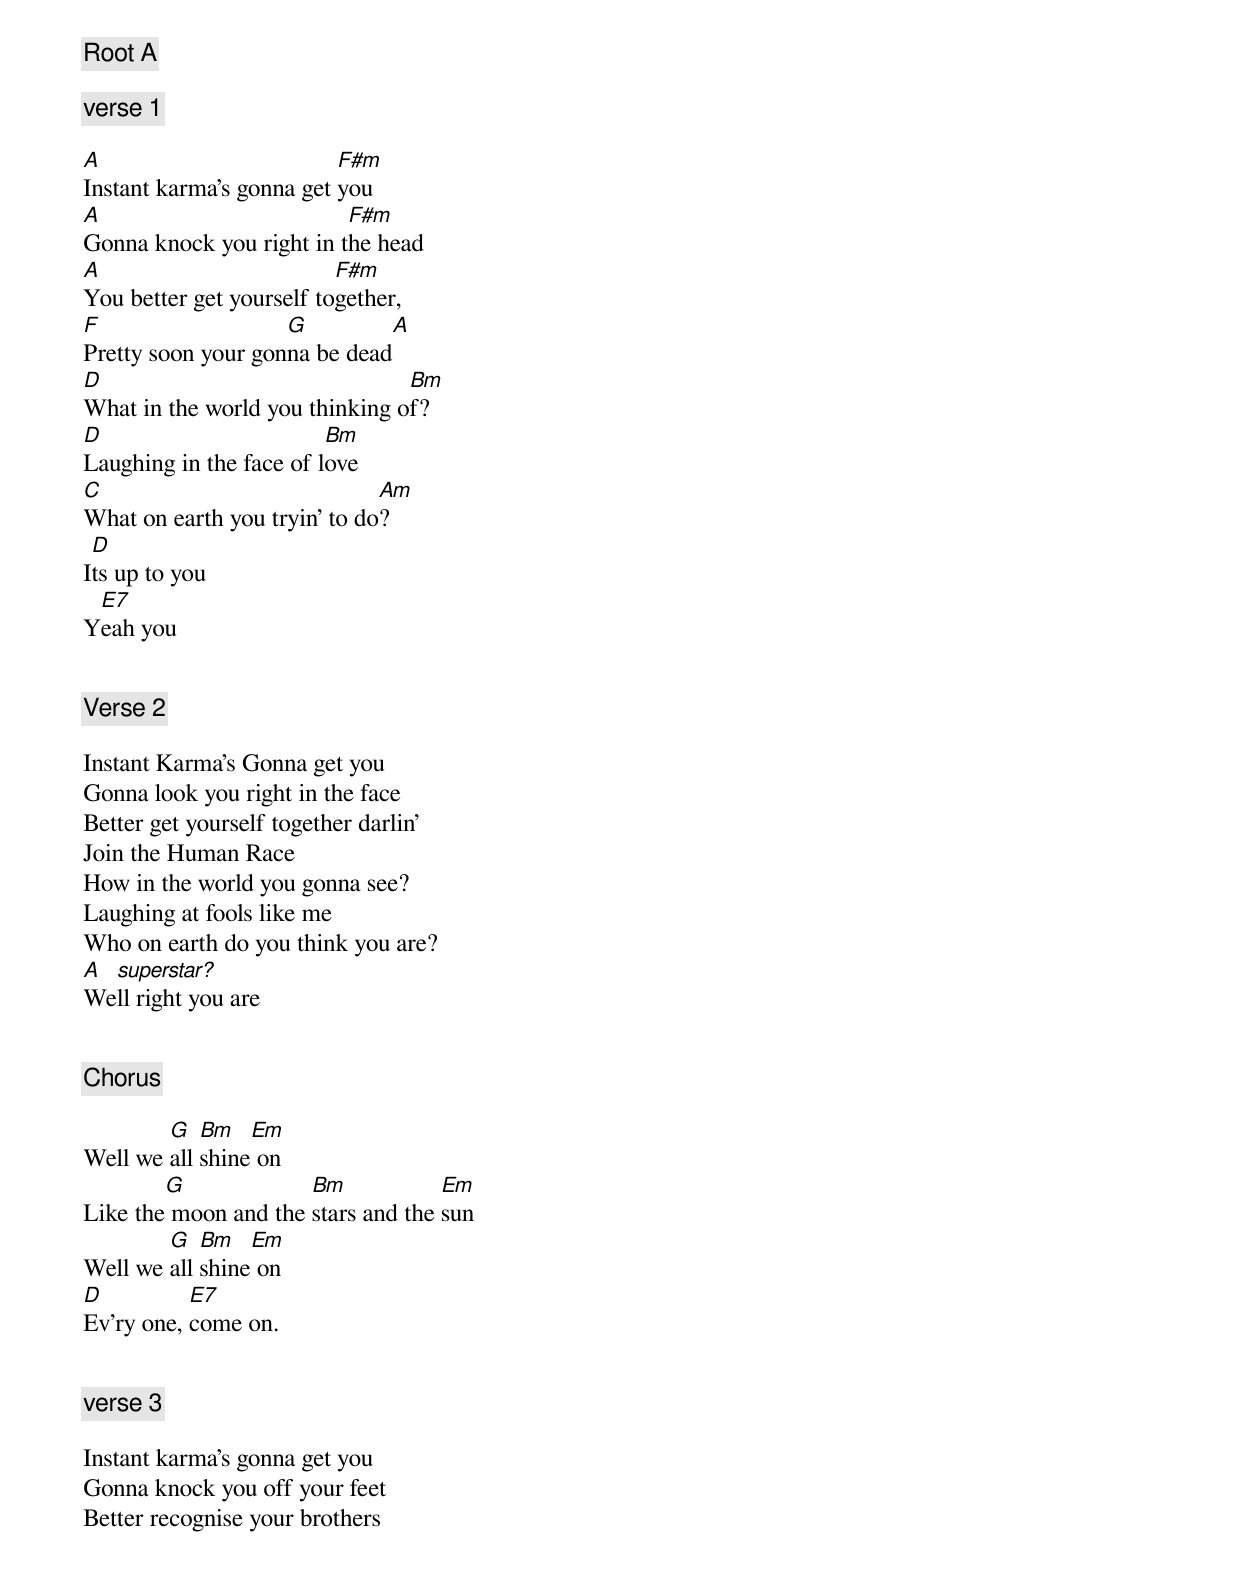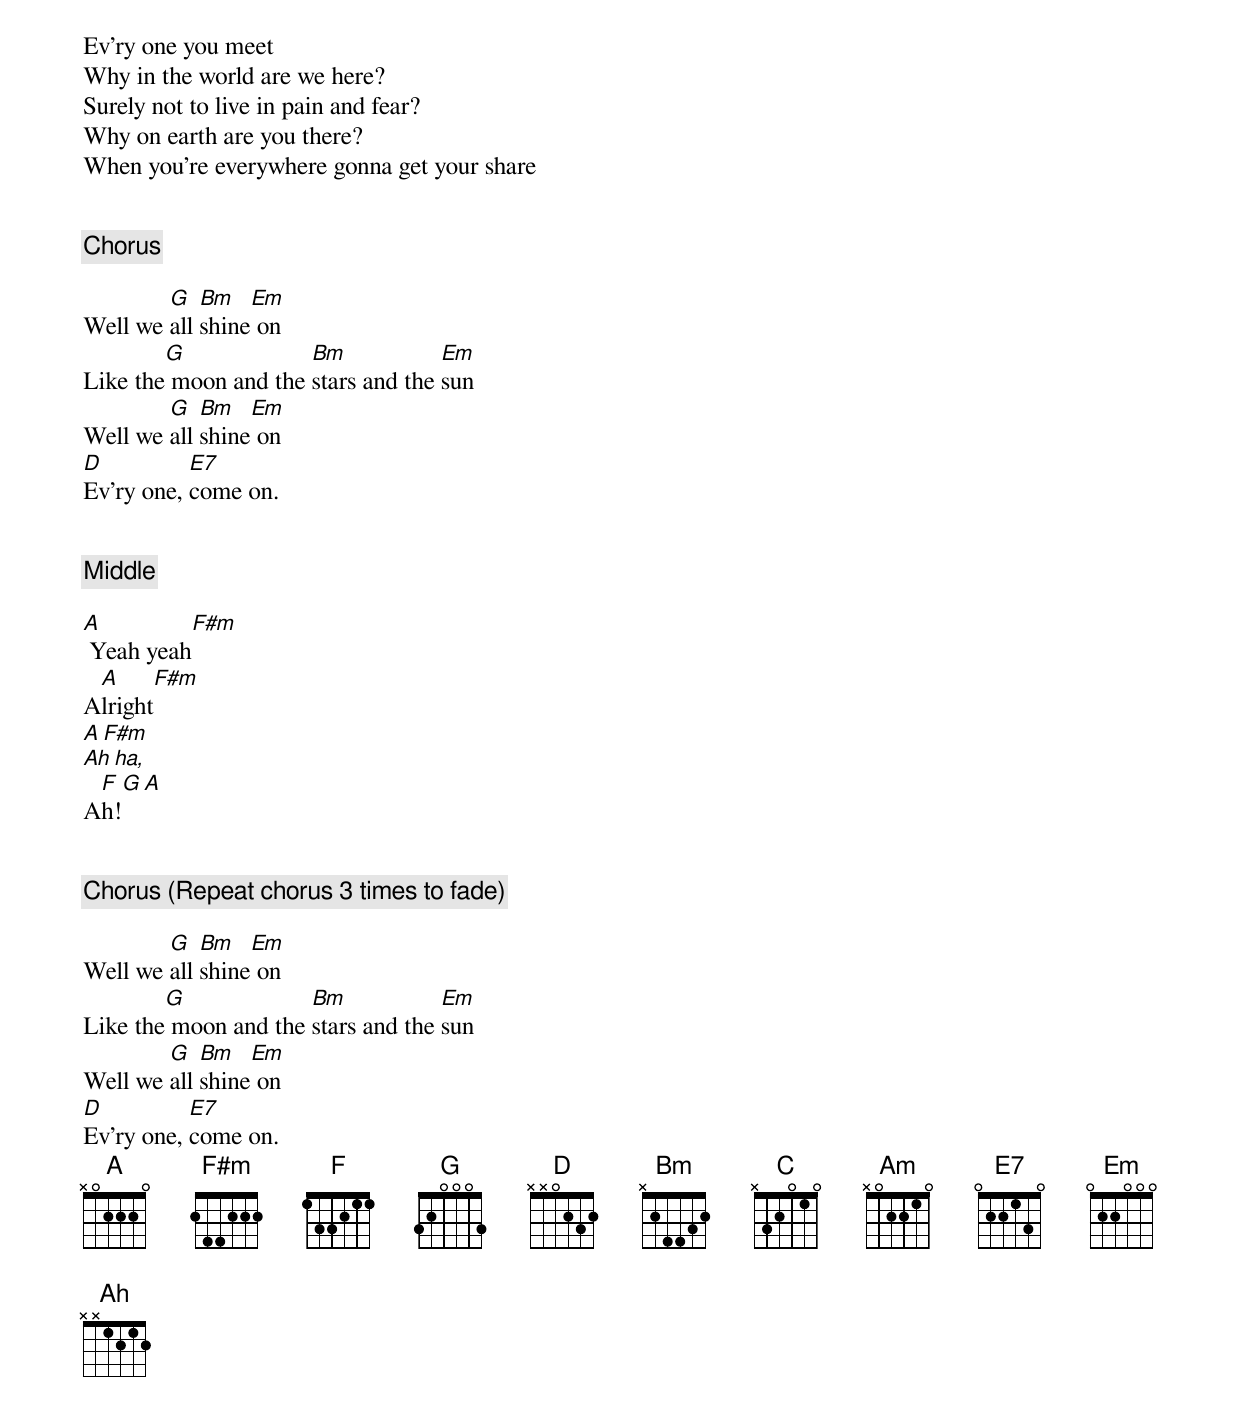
[Root] A

[verse 1]

A                         F#m
Instant karma's gonna get you
A                         F#m
Gonna knock you right in the head
A                         F#m
You better get yourself together,
F                   G          A
Pretty soon your gonna be dead
D                               Bm
What in the world you thinking of?
D                        Bm
Laughing in the face of love
C                             Am
What on earth you tryin' to do?
 D
Its up to you
 E7
Yeah you


[Verse 2]

Instant Karma's Gonna get you
Gonna look you right in the face
Better get yourself together darlin'
Join the Human Race
How in the world you gonna see?
Laughing at fools like me
Who on earth do you think you are?
A superstar?
Well right you are


[Chorus]

        G   Bm   Em
Well we all shine on
        G             Bm            Em
Like the moon and the stars and the sun
        G   Bm   Em
Well we all shine on
D          E7
Ev'ry one, come on.


[verse 3]

Instant karma's gonna get you
Gonna knock you off your feet
Better recognise your brothers
Ev'ry one you meet
Why in the world are we here?
Surely not to live in pain and fear?
Why on earth are you there?
When you're everywhere gonna get your share


[Chorus]

        G   Bm   Em
Well we all shine on
        G             Bm            Em
Like the moon and the stars and the sun
        G   Bm   Em
Well we all shine on
D          E7
Ev'ry one, come on.


[Middle]

A         F#m
 Yeah yeah
 A       F#m
Alright
 A      F#m
Ah ha,
 F   G   A
Ah!


[Chorus] (Repeat chorus 3 times to fade)

        G   Bm   Em
Well we all shine on
        G             Bm            Em
Like the moon and the stars and the sun
        G   Bm   Em
Well we all shine on
D          E7
Ev'ry one, come on.
